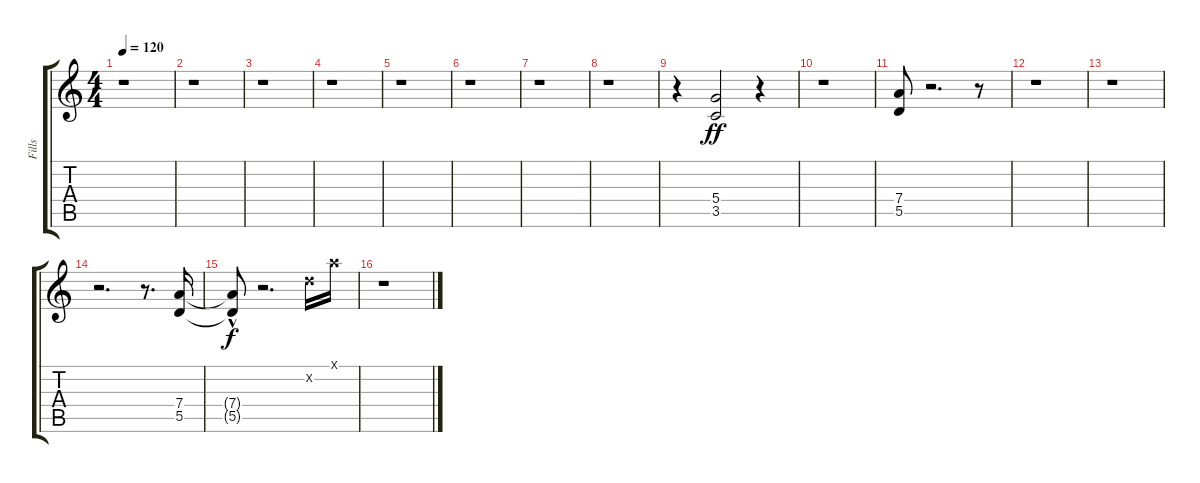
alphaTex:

\track ("Fills" "Fills") {instrument distortionguitar}
\staff {score tabs}
\tuning (E4 B3 G3 D3 A2 E2) {hide}
\ts (4 4)
\tempo 120
\clef g2
\ks c
r.1{dy ff} |
r.1 |
r.1 |
r.1 |
r.1 |
r.1 |
r.1 |
r.1 |
r.4 (5.4 3.5).2 r.4 |
r.1 |
(7.4 5.5).8 r.2{d} r.8 |
r.1 |
r.1 |
r.2{d} r.8{d} (7.4 5.5).16 |
(7.4{hac t} 5.5{t}).8{dy f} r.2{d} 3.2{x}.16 5.1{x}.16 |
r.1
